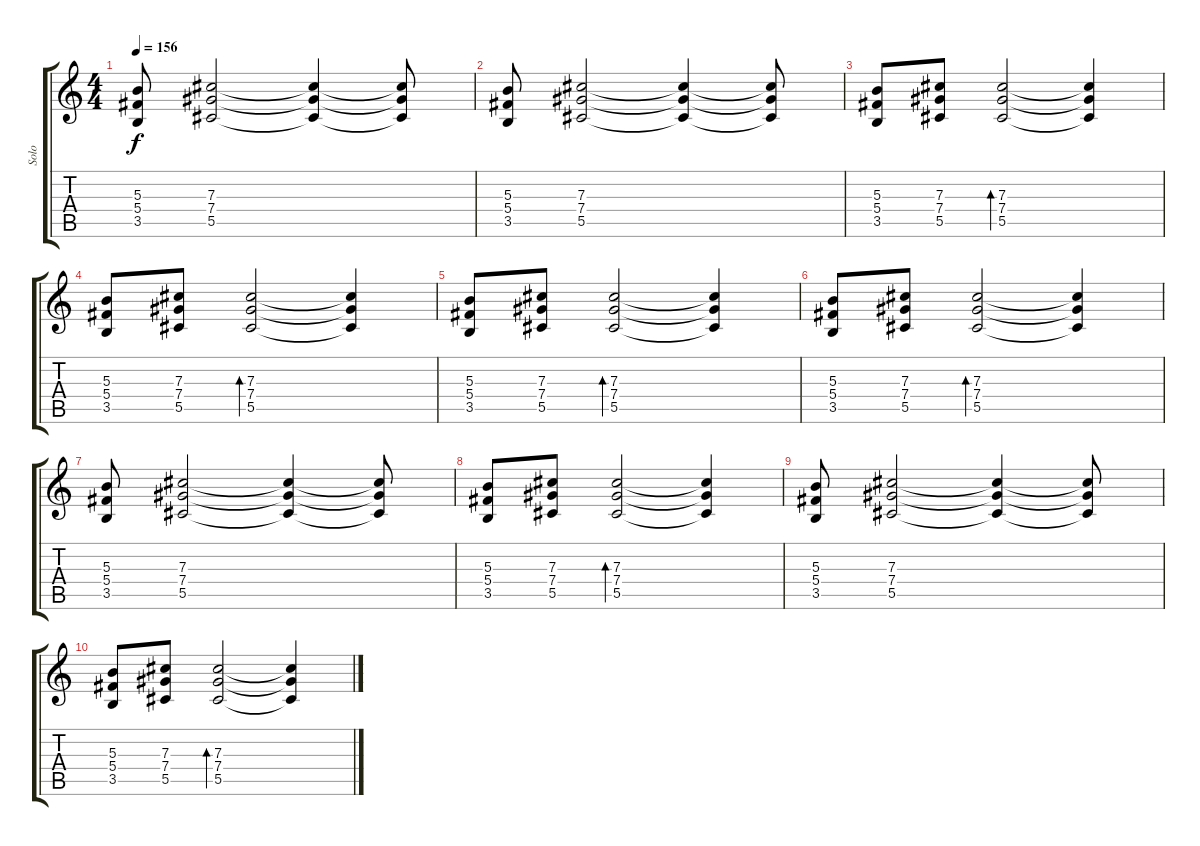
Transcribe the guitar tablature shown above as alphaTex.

\track ("Solo" "Solo") {instrument overdrivenguitar}
\staff {score tabs}
\tuning (Eb4 Bb3 Gb3 Db3 Ab2 Eb2) {hide}
\ts (4 4)
\tempo 156
\clef g2
\ks c
(5.3 5.4 3.5).8{dy f} (7.3 7.4 5.5).2 (7.3{t} 7.4{t} 5.5{t}).4 (7.3{t} 7.4{t} 5.5{t}).8 |
(5.3 5.4 3.5).8 (7.3 7.4 5.5).2 (7.3{t} 7.4{t} 5.5{t}).4 (7.3{t} 7.4{t} 5.5{t}).8 |
(5.3 5.4 3.5).8 (7.3 7.4 5.5).8 (7.3 7.4 5.5).2{bd 120} (7.3{t} 7.4{t} 5.5{t}).4 |
(5.3 5.4 3.5).8 (7.3 7.4 5.5).8 (7.3 7.4 5.5).2{bd 120} (7.3{t} 7.4{t} 5.5{t}).4 |
(5.3 5.4 3.5).8 (7.3 7.4 5.5).8 (7.3 7.4 5.5).2{bd 120} (7.3{t} 7.4{t} 5.5{t}).4 |
(5.3 5.4 3.5).8 (7.3 7.4 5.5).8 (7.3 7.4 5.5).2{bd 120} (7.3{t} 7.4{t} 5.5{t}).4 |
(5.3 5.4 3.5).8 (7.3 7.4 5.5).2 (7.3{t} 7.4{t} 5.5{t}).4 (7.3{t} 7.4{t} 5.5{t}).8 |
(5.3 5.4 3.5).8 (7.3 7.4 5.5).8 (7.3 7.4 5.5).2{bd 120} (7.3{t} 7.4{t} 5.5{t}).4 |
(5.3 5.4 3.5).8 (7.3 7.4 5.5).2 (7.3{t} 7.4{t} 5.5{t}).4 (7.3{t} 7.4{t} 5.5{t}).8 |
(5.3 5.4 3.5).8 (7.3 7.4 5.5).8 (7.3 7.4 5.5).2{bd 120} (7.3{t} 7.4{t} 5.5{t}).4
